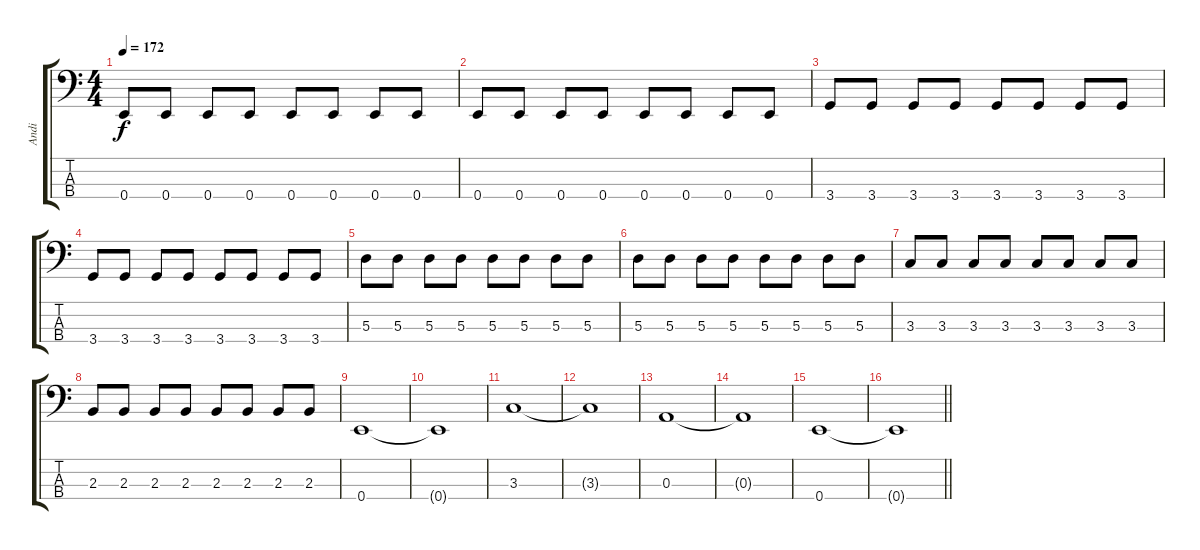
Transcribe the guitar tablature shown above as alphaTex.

\track ("Andi" "Andi") {instrument electricbassfinger}
\staff {score tabs}
\tuning (G2 D2 A1 E1) {hide}
\ts (4 4)
\tempo 172
\clef f4
\ks c
0.4.8{dy f} 0.4.8 0.4.8 0.4.8 0.4.8 0.4.8 0.4.8 0.4.8 |
0.4.8 0.4.8 0.4.8 0.4.8 0.4.8 0.4.8 0.4.8 0.4.8 |
3.4.8 3.4.8 3.4.8 3.4.8 3.4.8 3.4.8 3.4.8 3.4.8 |
3.4.8 3.4.8 3.4.8 3.4.8 3.4.8 3.4.8 3.4.8 3.4.8 |
5.3.8 5.3.8 5.3.8 5.3.8 5.3.8 5.3.8 5.3.8 5.3.8 |
5.3.8 5.3.8 5.3.8 5.3.8 5.3.8 5.3.8 5.3.8 5.3.8 |
3.3.8 3.3.8 3.3.8 3.3.8 3.3.8 3.3.8 3.3.8 3.3.8 |
2.3.8 2.3.8 2.3.8 2.3.8 2.3.8 2.3.8 2.3.8 2.3.8 |
0.4.1 |
0.4{t}.1 |
3.3.1 |
3.3{t}.1 |
0.3.1 |
0.3{t}.1 |
0.4.1 |
\barLineRight lightlight
0.4{t}.1
